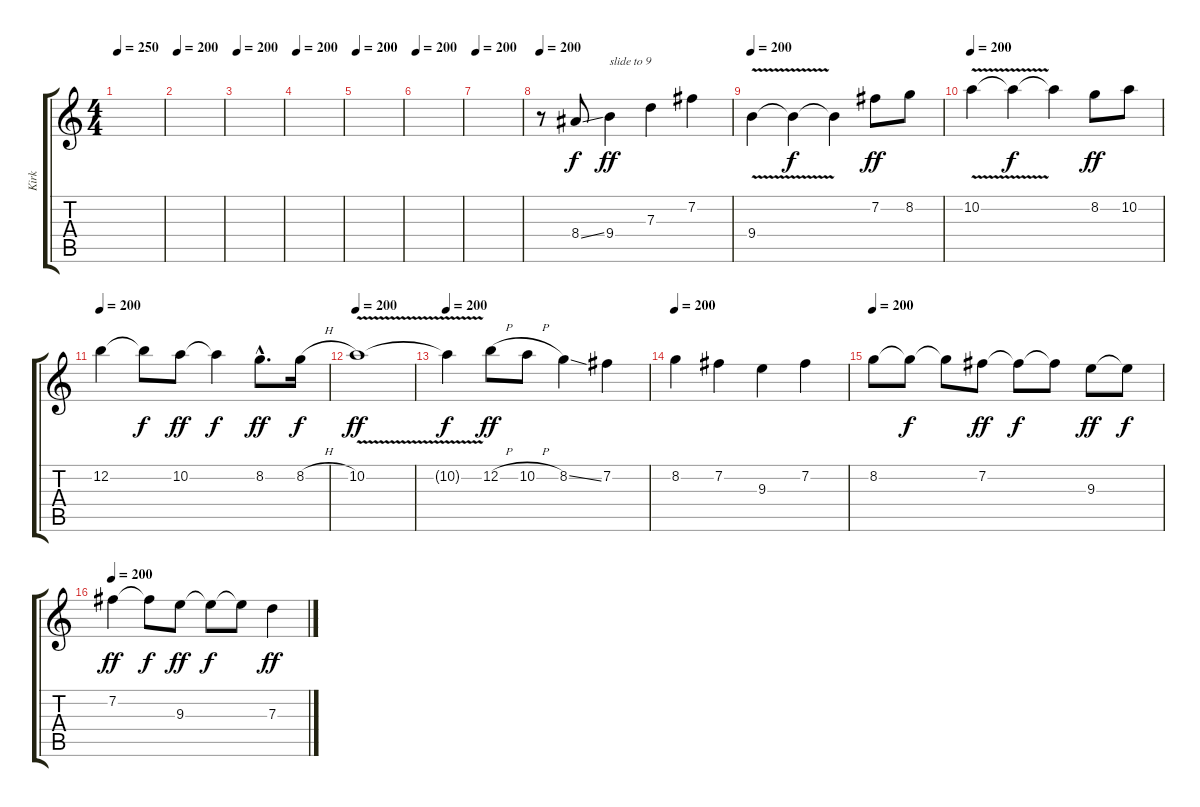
\track ("Kirk" "Kirk") {instrument distortionguitar}
\staff {score tabs}
\tuning (E4 B3 G3 D3 A2 E2) {hide}
\ts (4 4)
\tempo 250
\tempo 200
\tempo 250
\clef g2
\ks c
|
\tempo 200
|
\tempo 200
|
\tempo 200
|
\tempo 200
|
\tempo 200
|
\tempo 200
|
\tempo 200
r.8 8.4{ss}.8{volume 13 instrument distortionguitar} 9.4.4{txt "slide to 9" dy ff} 7.3.4 7.2.4 |
\tempo 200
9.4{v}.4 9.4{t}.4{dy f} 9.4{t}.4 7.2.8{dy ff} 8.2.8 |
\tempo 200
10.2{v}.4 10.2{t}.4{dy f} 10.2{t}.4 8.2.8{dy ff} 10.2.8 |
\tempo 200
12.2.4 12.2{t}.8{dy f} 10.2.8{dy ff} 10.2{t}.4{dy f} 8.2{hac}.8{d dy ff} 8.2{h}.16{dy f} |
\tempo 200
10.2{v}.1{dy ff} |
\tempo 200
10.2{t}.4{dy f} 12.2{h}.8{dy ff} 10.2{h}.8 8.2{ss}.4 7.2.4 |
\tempo 200
8.2.4 7.2.4 9.3.4 7.2.4 |
\tempo 200
8.2.8 8.2{t}.8{dy f} 8.2{t}.8 7.2.8{dy ff} 7.2{t}.8{dy f} 7.2{t}.8 9.3.8{dy ff} 9.3{t}.8{dy f} |
\tempo 200
7.2.4{dy ff} 7.2{t}.8{dy f} 9.3.8{dy ff} 9.3{t}.8{dy f} 9.3{t}.8 7.3.4{dy ff}
